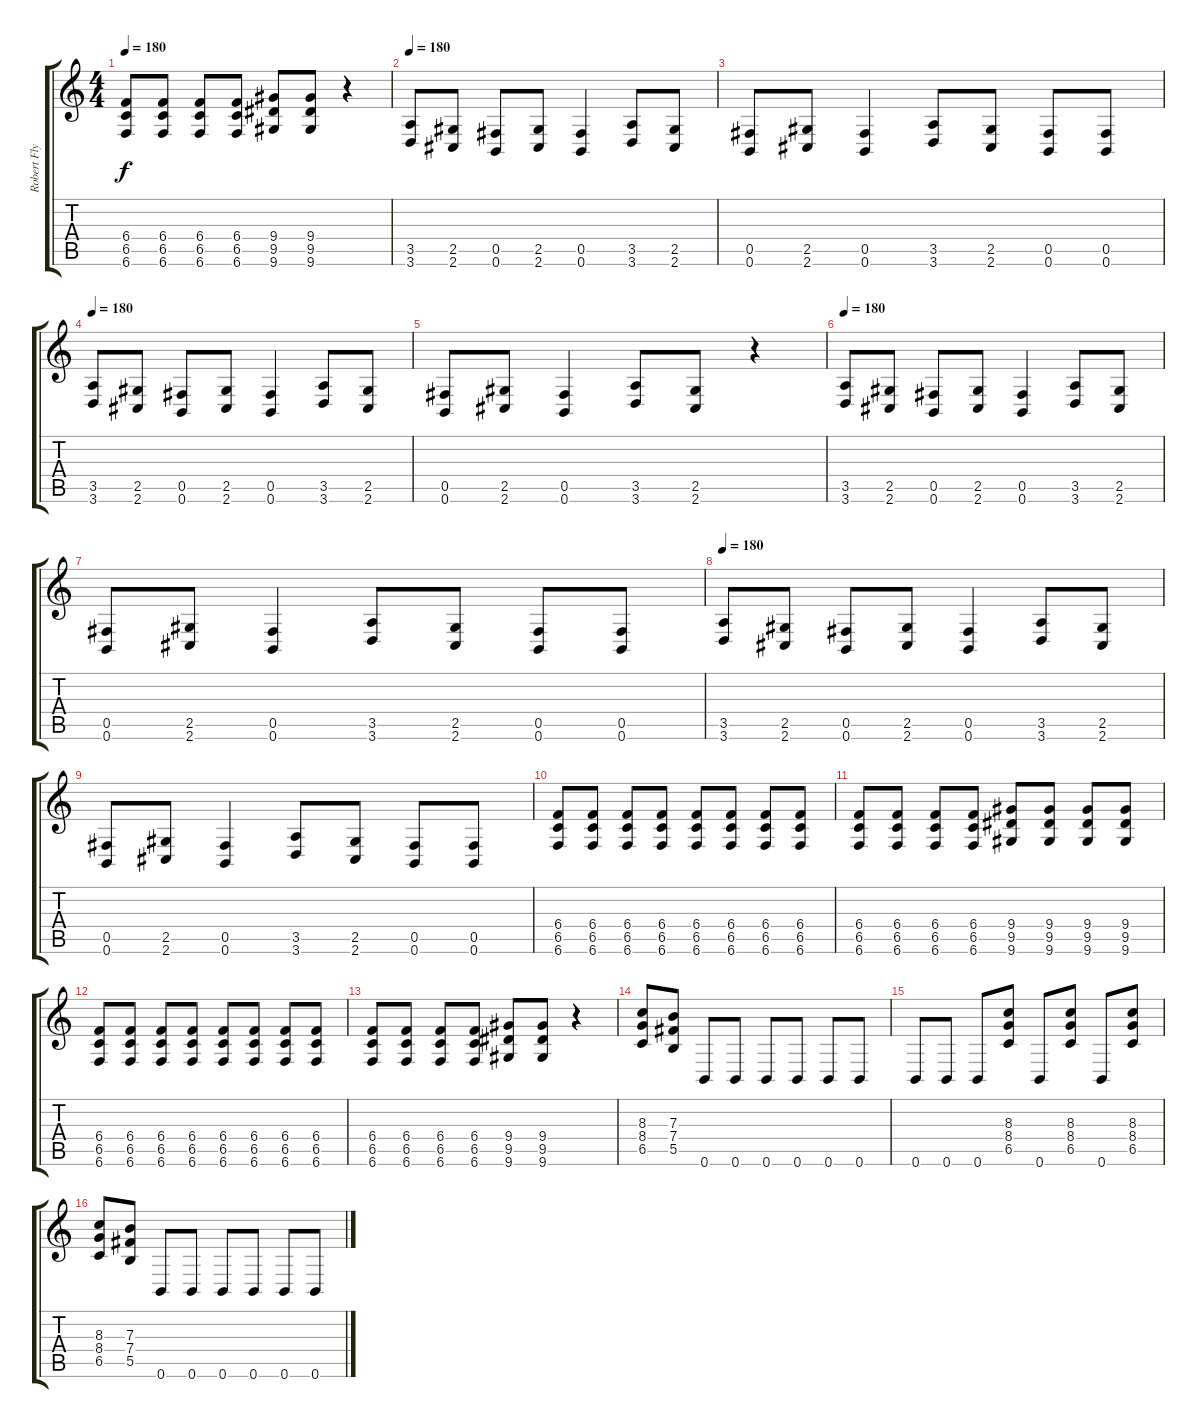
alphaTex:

\track ("Robert Flynn" "Robert Fly") {instrument distortionguitar}
\staff {score tabs}
\tuning (Db4 Ab3 E3 B2 Gb2 B1) {hide}
\ts (4 4)
\tempo 180
\clef g2
\ks c
(6.4 6.5 6.6).8{dy f} (6.4 6.5 6.6).8 (6.4 6.5 6.6).8 (6.4 6.5 6.6).8 (9.4 9.5 9.6).8 (9.4 9.5 9.6).8 r.4 |
\tempo 180
(3.5 3.6).8 (2.5 2.6).8 (0.5 0.6).8 (2.5 2.6).8 (0.5 0.6).4 (3.5 3.6).8 (2.5 2.6).8 |
(0.5 0.6).8 (2.5 2.6).8 (0.5 0.6).4 (3.5 3.6).8 (2.5 2.6).8 (0.5 0.6).8 (0.5 0.6).8 |
\tempo 180
(3.5 3.6).8 (2.5 2.6).8 (0.5 0.6).8 (2.5 2.6).8 (0.5 0.6).4 (3.5 3.6).8 (2.5 2.6).8 |
(0.5 0.6).8 (2.5 2.6).8 (0.5 0.6).4 (3.5 3.6).8 (2.5 2.6).8 r.4 |
\tempo 180
(3.5 3.6).8 (2.5 2.6).8 (0.5 0.6).8 (2.5 2.6).8 (0.5 0.6).4 (3.5 3.6).8 (2.5 2.6).8 |
(0.5 0.6).8 (2.5 2.6).8 (0.5 0.6).4 (3.5 3.6).8 (2.5 2.6).8 (0.5 0.6).8 (0.5 0.6).8 |
\tempo 180
(3.5 3.6).8 (2.5 2.6).8 (0.5 0.6).8 (2.5 2.6).8 (0.5 0.6).4 (3.5 3.6).8 (2.5 2.6).8 |
(0.5 0.6).8 (2.5 2.6).8 (0.5 0.6).4 (3.5 3.6).8 (2.5 2.6).8 (0.5 0.6).8 (0.5 0.6).8 |
(6.4 6.5 6.6).8 (6.4 6.5 6.6).8 (6.4 6.5 6.6).8 (6.4 6.5 6.6).8 (6.4 6.5 6.6).8 (6.4 6.5 6.6).8 (6.4 6.5 6.6).8 (6.4 6.5 6.6).8 |
(6.4 6.5 6.6).8 (6.4 6.5 6.6).8 (6.4 6.5 6.6).8 (6.4 6.5 6.6).8 (9.4 9.5 9.6).8 (9.4 9.5 9.6).8 (9.4 9.5 9.6).8 (9.4 9.5 9.6).8 |
(6.4 6.5 6.6).8 (6.4 6.5 6.6).8 (6.4 6.5 6.6).8 (6.4 6.5 6.6).8 (6.4 6.5 6.6).8 (6.4 6.5 6.6).8 (6.4 6.5 6.6).8 (6.4 6.5 6.6).8 |
(6.4 6.5 6.6).8 (6.4 6.5 6.6).8 (6.4 6.5 6.6).8 (6.4 6.5 6.6).8 (9.4 9.5 9.6).8 (9.4 9.5 9.6).8 r.4 |
(8.3 8.4 6.5).8 (7.3 7.4 5.5).8 0.6.8 0.6.8 0.6.8 0.6.8 0.6.8 0.6.8 |
0.6.8 0.6.8 0.6.8 (8.3 8.4 6.5).8 0.6.8 (8.3 8.4 6.5).8 0.6.8 (8.3 8.4 6.5).8 |
(8.3 8.4 6.5).8 (7.3 7.4 5.5).8 0.6.8 0.6.8 0.6.8 0.6.8 0.6.8 0.6.8
